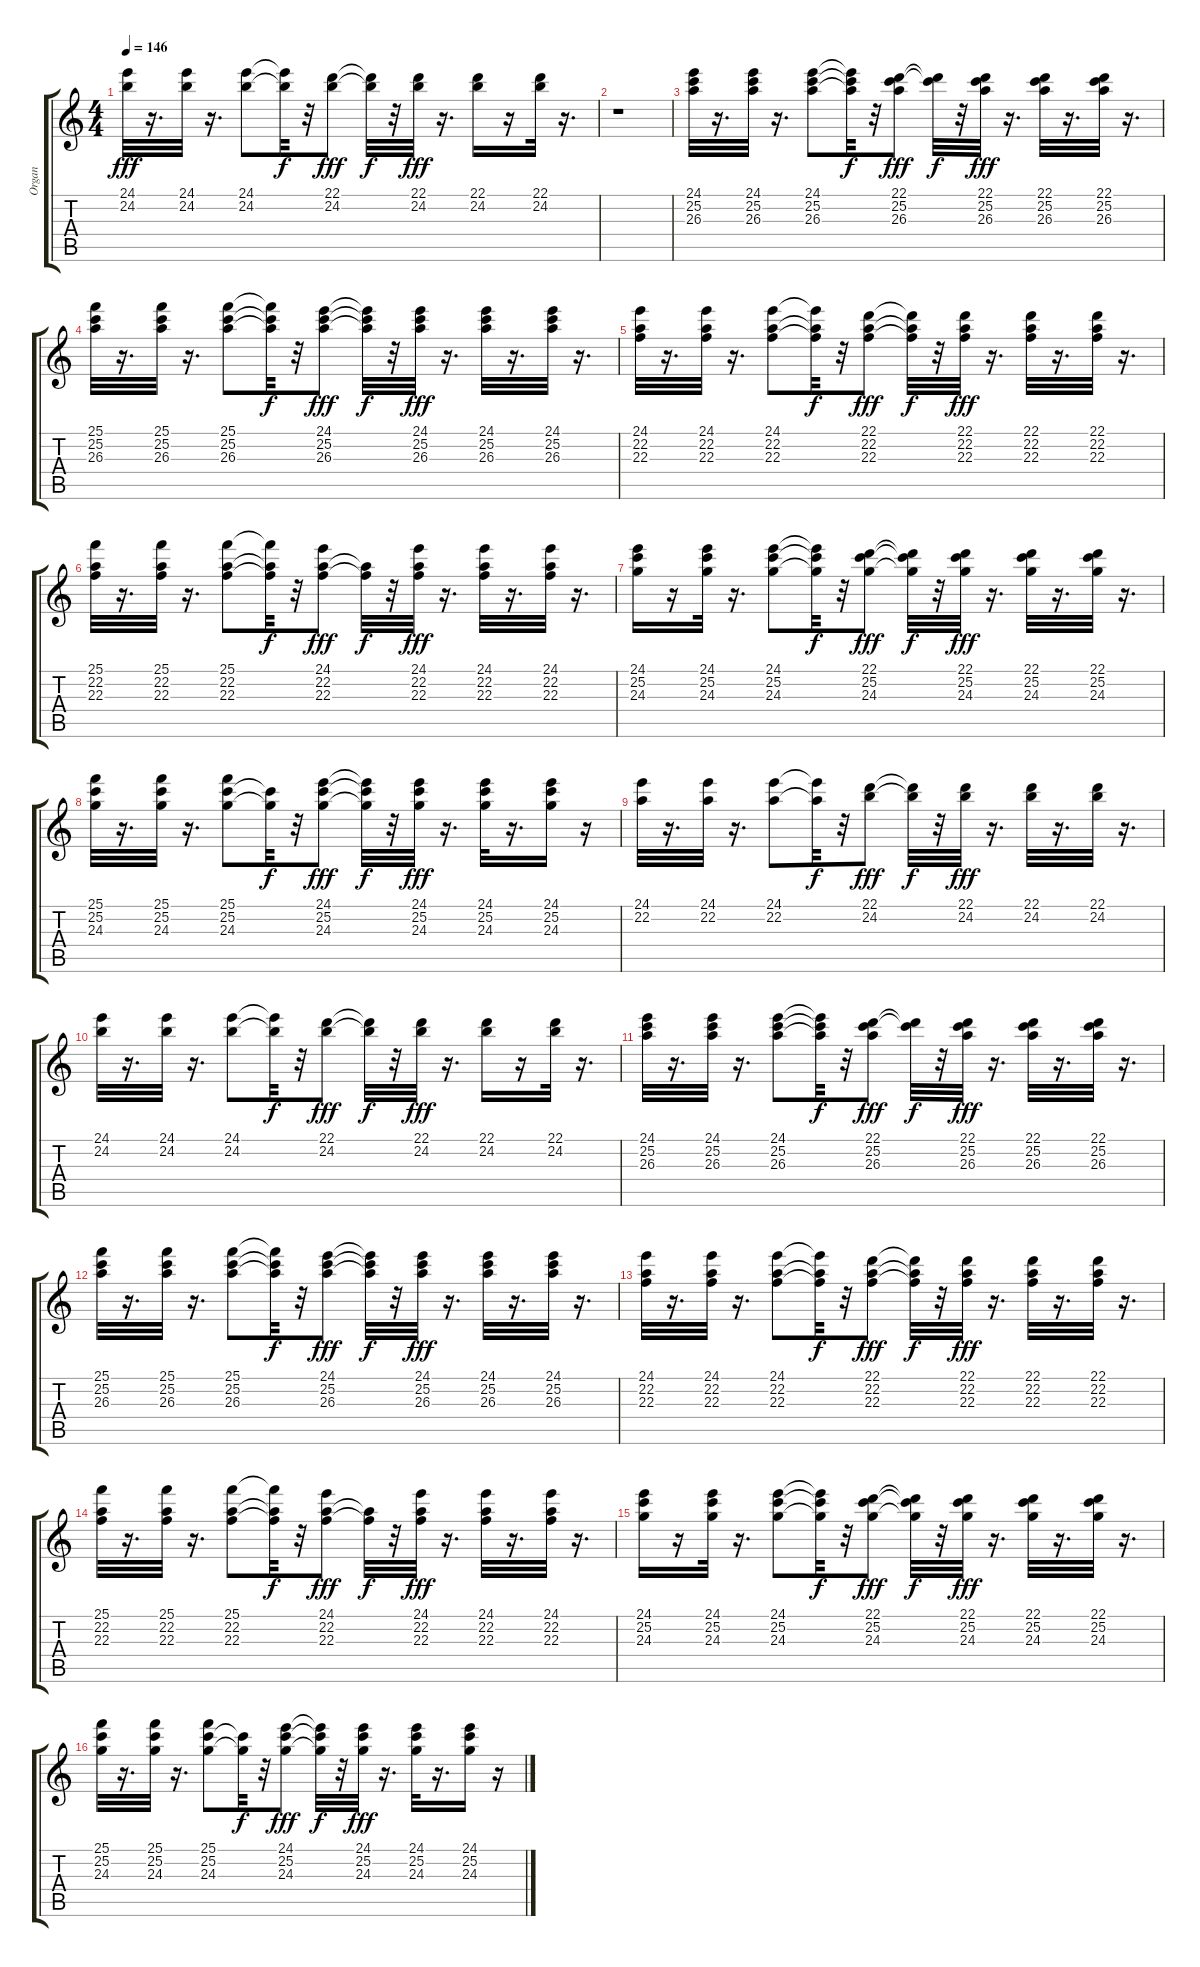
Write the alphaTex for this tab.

\track ("Organ" "Organ") {instrument drawbarorgan}
\staff {score tabs}
\tuning (E4 B3 G3 D3 A2 E2) {hide}
\ts (4 4)
\tempo 146
\clef g2
\ks c
(24.1 24.2).32{dy fff} r.16{d} (24.1 24.2).32 r.16{d} (24.1 24.2).8 (24.1{t} 24.2{t}).32{dy f} r.32 (22.1 24.2).8{dy fff} (22.1{t} 24.2{t}).32{dy f} r.32 (22.1 24.2).32{dy fff} r.16{d} (22.1 24.2).16 r.16 (22.1 24.2).32 r.16{d} |
r.1 |
(24.1 25.2 26.3).32 r.16{d} (24.1 25.2 26.3).32 r.16{d} (24.1 25.2 26.3).8 (24.1{t} 25.2{t} 26.3{t}).32{dy f} r.32 (22.1 25.2 26.3).8{dy fff} (22.1{t} 25.2{t}).32{dy f} r.32 (22.1 25.2 26.3).32{dy fff} r.16{d} (22.1 25.2 26.3).32 r.16{d} (22.1 25.2 26.3).32 r.16{d} |
(25.1 25.2 26.3).32 r.16{d} (25.1 25.2 26.3).32 r.16{d} (25.1 25.2 26.3).8 (25.1{t} 25.2{t} 26.3{t}).32{dy f} r.32 (24.1 25.2 26.3).8{dy fff} (24.1{t} 25.2{t} 26.3{t}).32{dy f} r.32 (24.1 25.2 26.3).32{dy fff} r.16{d} (24.1 25.2 26.3).32 r.16{d} (24.1 25.2 26.3).32 r.16{d} |
(24.1 22.2 22.3).32 r.16{d} (24.1 22.2 22.3).32 r.16{d} (24.1 22.2 22.3).8 (24.1{t} 22.2{t} 22.3{t}).32{dy f} r.32 (22.1 22.2 22.3).8{dy fff} (22.1{t} 22.2{t} 22.3{t}).32{dy f} r.32 (22.1 22.2 22.3).32{dy fff} r.16{d} (22.1 22.2 22.3).32 r.16{d} (22.1 22.2 22.3).32 r.16{d} |
(25.1 22.2 22.3).32 r.16{d} (25.1 22.2 22.3).32 r.16{d} (25.1 22.2 22.3).8 (25.1{t} 22.2{t} 22.3{t}).32{dy f} r.32 (24.1 22.2 22.3).8{dy fff} (22.2{t} 22.3{t}).32{dy f} r.32 (24.1 22.2 22.3).32{dy fff} r.16{d} (24.1 22.2 22.3).32 r.16{d} (24.1 22.2 22.3).32 r.16{d} |
(24.1 25.2 24.3).16 r.16 (24.1 25.2 24.3).32 r.16{d} (24.1 25.2 24.3).8 (24.1{t} 25.2{t} 24.3{t}).32{dy f} r.32 (22.1 25.2 24.3).8{dy fff} (22.1{t} 25.2{t} 24.3{t}).32{dy f} r.32 (22.1 25.2 24.3).32{dy fff} r.16{d} (22.1 25.2 24.3).32 r.16{d} (22.1 25.2 24.3).32 r.16{d} |
(25.1 25.2 24.3).32 r.16{d} (25.1 25.2 24.3).32 r.16{d} (25.1 25.2 24.3).8 (25.2{t} 24.3{t}).32{dy f} r.32 (24.1 25.2 24.3).8{dy fff} (24.1{t} 25.2{t} 24.3{t}).32{dy f} r.32 (24.1 25.2 24.3).32{dy fff} r.16{d} (24.1 25.2 24.3).32 r.16{d} (24.1 25.2 24.3).16 r.16 |
(24.1 22.2).32 r.16{d} (24.1 22.2).32 r.16{d} (24.1 22.2).8 (24.1{t} 22.2{t}).32{dy f} r.32 (22.1 24.2).8{dy fff} (22.1{t} 24.2{t}).32{dy f} r.32 (22.1 24.2).32{dy fff} r.16{d} (22.1 24.2).32 r.16{d} (22.1 24.2).32 r.16{d} |
(24.1 24.2).32 r.16{d} (24.1 24.2).32 r.16{d} (24.1 24.2).8 (24.1{t} 24.2{t}).32{dy f} r.32 (22.1 24.2).8{dy fff} (22.1{t} 24.2{t}).32{dy f} r.32 (22.1 24.2).32{dy fff} r.16{d} (22.1 24.2).16 r.16 (22.1 24.2).32 r.16{d} |
(24.1 25.2 26.3).32 r.16{d} (24.1 25.2 26.3).32 r.16{d} (24.1 25.2 26.3).8 (24.1{t} 25.2{t} 26.3{t}).32{dy f} r.32 (22.1 25.2 26.3).8{dy fff} (22.1{t} 25.2{t}).32{dy f} r.32 (22.1 25.2 26.3).32{dy fff} r.16{d} (22.1 25.2 26.3).32 r.16{d} (22.1 25.2 26.3).32 r.16{d} |
(25.1 25.2 26.3).32 r.16{d} (25.1 25.2 26.3).32 r.16{d} (25.1 25.2 26.3).8 (25.1{t} 25.2{t} 26.3{t}).32{dy f} r.32 (24.1 25.2 26.3).8{dy fff} (24.1{t} 25.2{t} 26.3{t}).32{dy f} r.32 (24.1 25.2 26.3).32{dy fff} r.16{d} (24.1 25.2 26.3).32 r.16{d} (24.1 25.2 26.3).32 r.16{d} |
(24.1 22.2 22.3).32 r.16{d} (24.1 22.2 22.3).32 r.16{d} (24.1 22.2 22.3).8 (24.1{t} 22.2{t} 22.3{t}).32{dy f} r.32 (22.1 22.2 22.3).8{dy fff} (22.1{t} 22.2{t} 22.3{t}).32{dy f} r.32 (22.1 22.2 22.3).32{dy fff} r.16{d} (22.1 22.2 22.3).32 r.16{d} (22.1 22.2 22.3).32 r.16{d} |
(25.1 22.2 22.3).32 r.16{d} (25.1 22.2 22.3).32 r.16{d} (25.1 22.2 22.3).8 (25.1{t} 22.2{t} 22.3{t}).32{dy f} r.32 (24.1 22.2 22.3).8{dy fff} (22.2{t} 22.3{t}).32{dy f} r.32 (24.1 22.2 22.3).32{dy fff} r.16{d} (24.1 22.2 22.3).32 r.16{d} (24.1 22.2 22.3).32 r.16{d} |
(24.1 25.2 24.3).16 r.16 (24.1 25.2 24.3).32 r.16{d} (24.1 25.2 24.3).8 (24.1{t} 25.2{t} 24.3{t}).32{dy f} r.32 (22.1 25.2 24.3).8{dy fff} (22.1{t} 25.2{t} 24.3{t}).32{dy f} r.32 (22.1 25.2 24.3).32{dy fff} r.16{d} (22.1 25.2 24.3).32 r.16{d} (22.1 25.2 24.3).32 r.16{d} |
(25.1 25.2 24.3).32 r.16{d} (25.1 25.2 24.3).32 r.16{d} (25.1 25.2 24.3).8 (25.2{t} 24.3{t}).32{dy f} r.32 (24.1 25.2 24.3).8{dy fff} (24.1{t} 25.2{t} 24.3{t}).32{dy f} r.32 (24.1 25.2 24.3).32{dy fff} r.16{d} (24.1 25.2 24.3).32 r.16{d} (24.1 25.2 24.3).16 r.16
